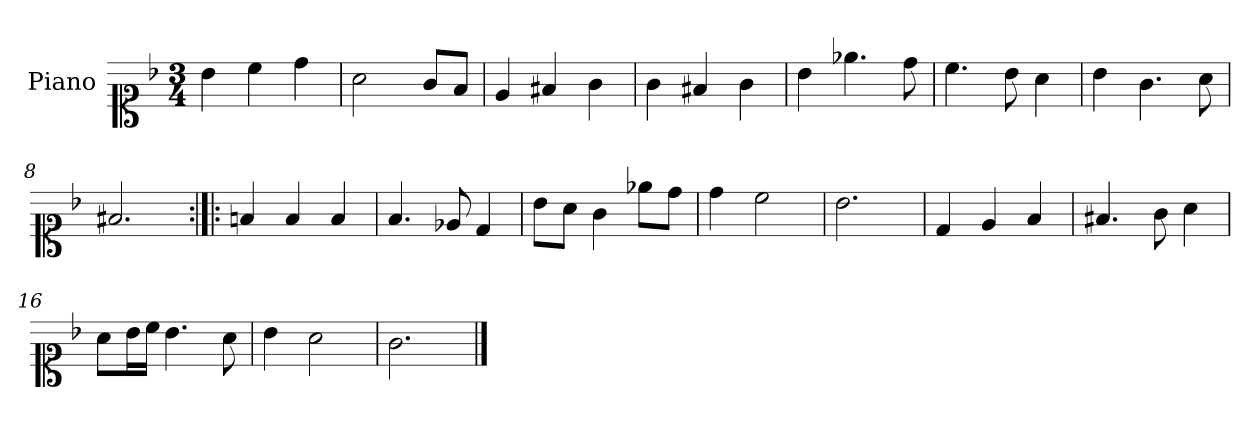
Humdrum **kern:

**kern
*part1
*staff1
*I"Piano
*I'Pno.
*clefC1
*k[b-]
*M3/4
=1
4b-\
4cc\
4dd\
=2
2a\
8g/L
8f/J
=3
4e/
4f#X/
4g\
=4
4g\
4f#X/
4g\
=5
4b-\
4.ee-X\
8dd\
=6
4.cc\
8b-\
4a\
=7
4b-\
4.g\
8a\
=8
2.f#X/
=9:|!|:
4fn/
4f/
4f/
=10
4.f/
8e-X/
4d/
!!LO:LB:g=z
=11
8b-\L
8a\J
4g\
8ee-X\L
8dd\J
=12
4dd\
2cc\
=13
2.b-\
=14
4d/
4e/
4f/
=15
4.f#X/
8g\
4a\
=16
8a\L
16b-\L
16cc\JJ
4.b-\
8a\
=17
4b-\
2a\
=18
2.g\
==
*-
